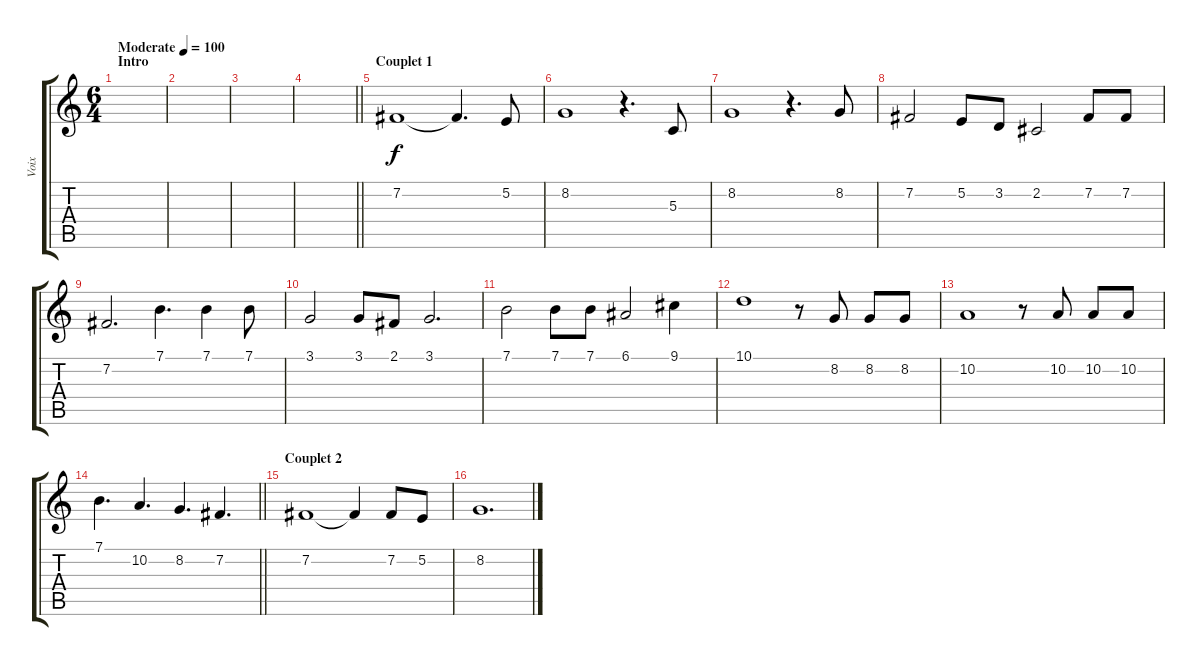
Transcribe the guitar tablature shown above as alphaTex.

\track ("Voix" "Voix") {instrument clarinet}
\staff {score tabs}
\tuning (E4 B3 G3 D3 A2 E2) {hide}
\ts (6 4)
\section ("" "Intro")
\tempo (100 "Moderate")
\clef g2
\ks c
|
|
|
\barLineRight lightlight
|
\section ("" "Couplet 1")
7.2.1 7.2{t}.4{d} 5.2.8 |
8.2.1 r.4{d} 5.3.8 |
8.2.1 r.4{d} 8.2.8 |
7.2.2 5.2.8 3.2.8 2.2.2 7.2.8 7.2.8 |
7.2.2{d} 7.1.4{d} 7.1.4 7.1.8 |
3.1.2 3.1.8 2.1.8 3.1.2{d} |
7.1.2 7.1.8 7.1.8 6.1.2 9.1.4 |
10.1.1 r.8 8.2.8 8.2.8 8.2.8 |
10.2.1 r.8 10.2.8 10.2.8 10.2.8 |
\barLineRight lightlight
7.1.4{d} 10.2.4{d} 8.2.4{d} 7.2.4{d} |
\section ("" "Couplet 2")
7.2.1 7.2{t}.4 7.2.8 5.2.8 |
8.2.1{d}
